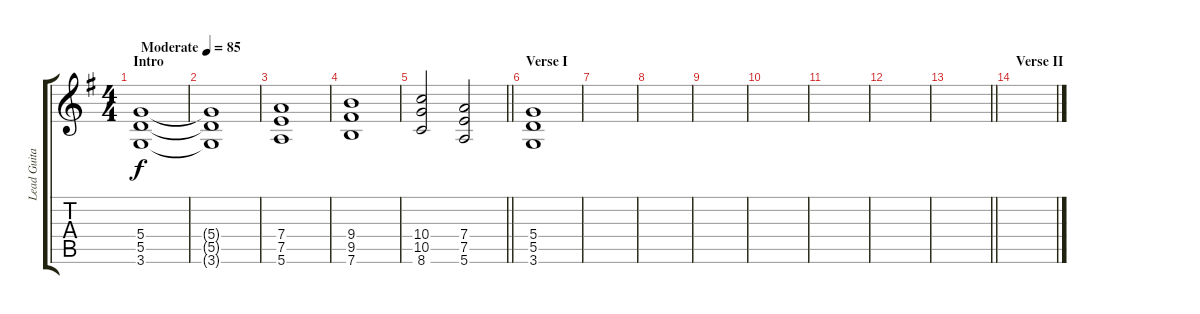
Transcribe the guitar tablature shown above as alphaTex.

\track ("Lead Guitar" "Lead Guita") {instrument distortionguitar}
\staff {score tabs}
\tuning (E4 B3 G3 D3 A2 E2) {hide}
\ts (4 4)
\section ("" "Intro")
\tempo (85 "Moderate")
\clef g2
\ks g
(5.4 5.5 3.6).1{dy f volume 13 instrument distortionguitar} |
(5.4{t} 5.5{t} 3.6{t}).1 |
(7.4 7.5 5.6).1 |
(9.4 9.5 7.6).1 |
\barLineRight lightlight
(10.4 10.5 8.6).2 (7.4 7.5 5.6).2 |
\section ("" "Verse I")
(5.4 5.5 3.6).1 |
|
|
|
|
|
|
\barLineRight lightlight
|
\section ("" "Verse II")
